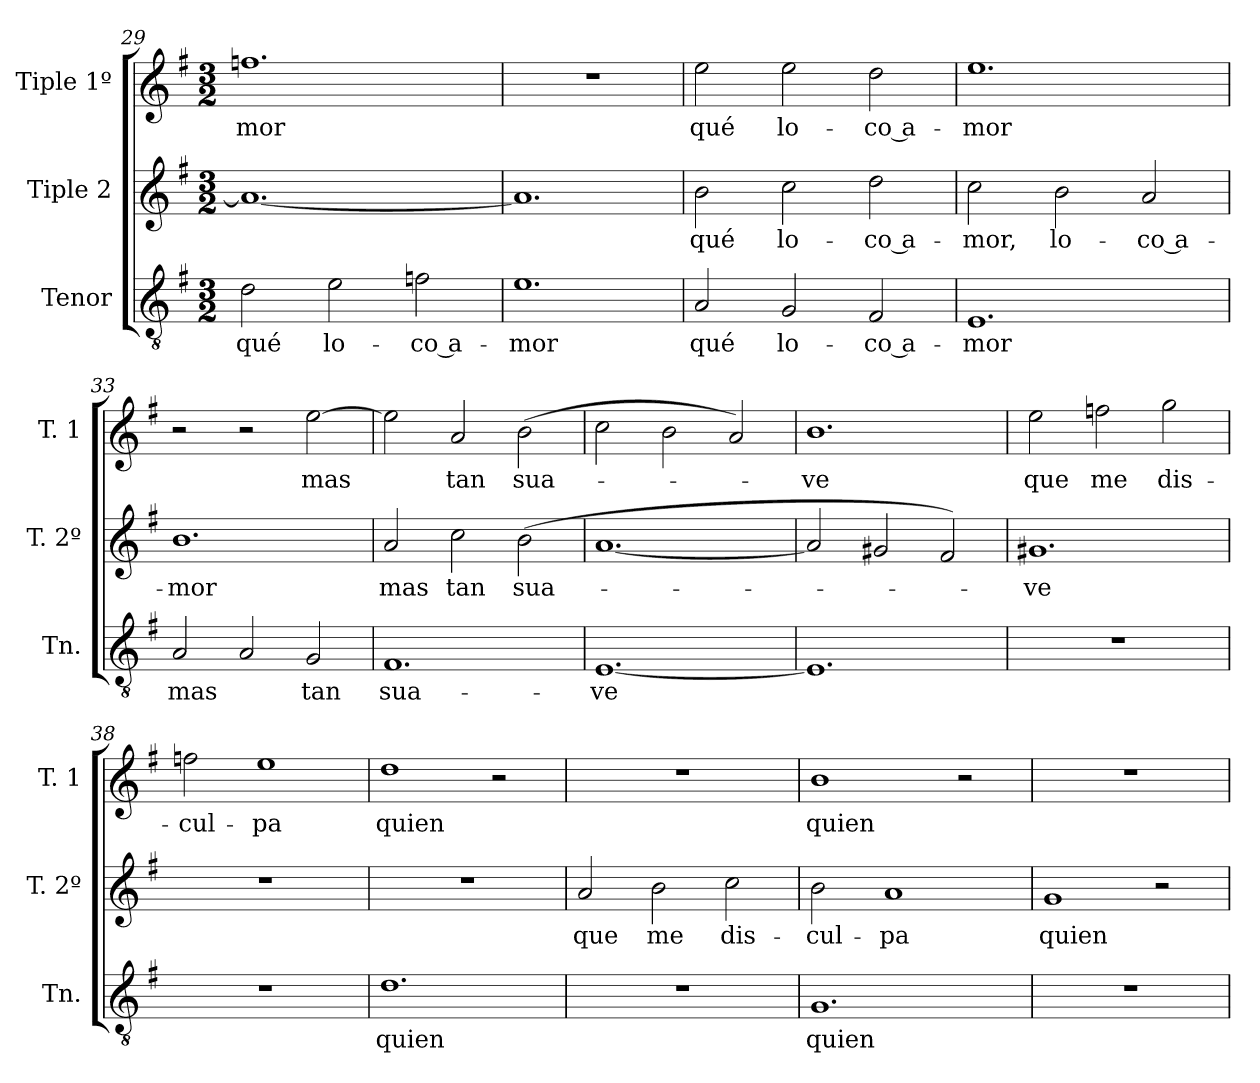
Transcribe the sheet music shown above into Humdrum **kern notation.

**kern	**text	**kern	**text	**kern	**text
*part3	*part3	*part2	*part2	*part1	*part1
*staff3	*staff3	*staff2	*staff2	*staff1	*staff1
*I"Tenor	*	*I"Tiple 2	*	*I"Tiple 1º	*
*I'Tn.	*	*I'T. 2º	*	*I'T. 1	*
*clefGv2	*	*clefG2	*	*clefG2	*
*k[f#]	*	*k[f#]	*	*k[f#]	*
*M3/2	*	*M3/2	*	*M3/2	*
=29	=29	=29	=29	=29	=29
2d	qué	1.a_	.	1.ffn	-mor
2e	lo-	.	.	.	.
2fn	co a-	.	.	.	.
=30	=30	=30	=30	=30	=30
1.e	-mor	1.a]	.	1.r	.
=31	=31	=31	=31	=31	=31
2A	qué	2b	qué	2ee	qué
2G	lo-	2cc	lo-	2ee	lo-
2F#	co a-	2dd	co a-	2dd	co a-
=32	=32	=32	=32	=32	=32
1.E	-mor	2cc	-mor,	1.ee	-mor
.	.	2b	lo-	.	.
.	.	2a	co a-	.	.
=33	=33	=33	=33	=33	=33
2A	mas	1.b	-mor	2r	.
2A	.	.	.	2r	.
2G	tan	.	.	[2ee	mas
=34	=34	=34	=34	=34	=34
1.F#	sua-	2a	mas	2ee]	.
.	.	2cc	tan	2a	tan
.	.	(2b	sua-	(2b	sua-
=35	=35	=35	=35	=35	=35
[1.E	-ve	[1.a	.	2cc	.
.	.	.	.	2b	.
.	.	.	.	2a)	.
=36	=36	=36	=36	=36	=36
1.E]	.	2a]	.	1.b	-ve
.	.	2g#X	.	.	.
.	.	2f#)	.	.	.
=37	=37	=37	=37	=37	=37
1.r	.	1.g#X	-ve	2ee	que
.	.	.	.	2ffn	me
.	.	.	.	2gg	dis-
=38	=38	=38	=38	=38	=38
1.r	.	1.r	.	2ffn	-cul-
.	.	.	.	1ee	-pa
=39	=39	=39	=39	=39	=39
1.d	quien	1.r	.	1dd	quien
.	.	.	.	2r	.
=40	=40	=40	=40	=40	=40
1.r	.	2a	que	1.r	.
.	.	2b	me	.	.
.	.	2cc	dis-	.	.
=41	=41	=41	=41	=41	=41
1.G	quien	2b	-cul-	1b	quien
.	.	1a	-pa	.	.
.	.	.	.	2r	.
=42	=42	=42	=42	=42	=42
1.r	.	1g	quien	1.r	.
.	.	2r	.	.	.
=	=	=	=	=	=
*-	*-	*-	*-	*-	*-
